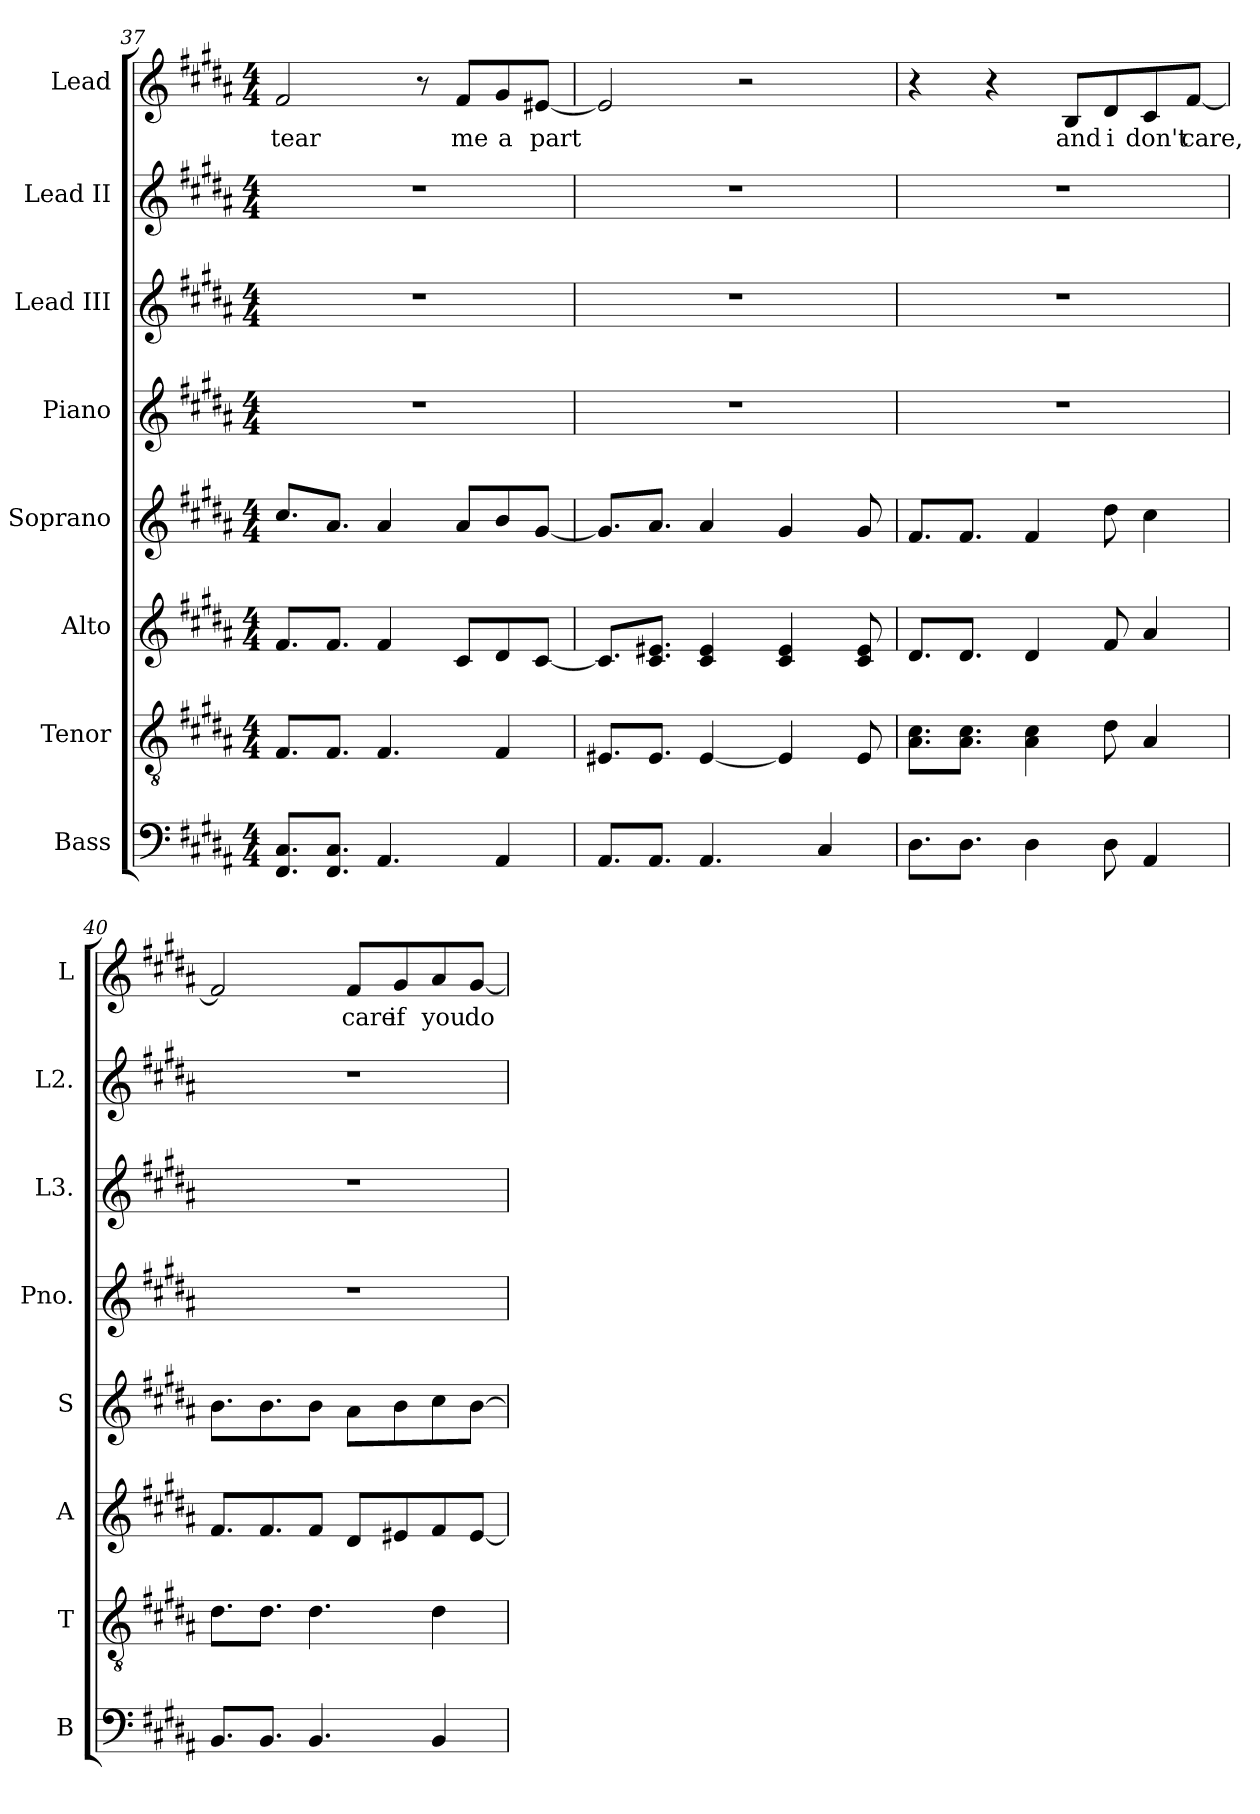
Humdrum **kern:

**kern	**kern	**kern	**kern	**kern	**kern	**kern	**kern	**text
*part8	*part7	*part6	*part5	*part4	*part3	*part2	*part1	*part1
*staff8	*staff7	*staff6	*staff5	*staff4	*staff3	*staff2	*staff1	*staff1
*I"Bass	*I"Tenor	*I"Alto	*I"Soprano	*I"Piano	*I"Lead III	*I"Lead II	*I"Lead	*
*I'B	*I'T	*I'A	*I'S	*I'Pno.	*I'L3.	*I'L2.	*I'L	*
*clefF4	*clefGv2	*clefG2	*clefG2	*clefG2	*clefG2	*clefG2	*clefG2	*
*k[f#c#g#d#a#]	*k[f#c#g#d#a#]	*k[f#c#g#d#a#]	*k[f#c#g#d#a#]	*k[f#c#g#d#a#]	*k[f#c#g#d#a#]	*k[f#c#g#d#a#]	*k[f#c#g#d#a#]	*
*M4/4	*M4/4	*M4/4	*M4/4	*M4/4	*M4/4	*M4/4	*M4/4	*
=37	=37	=37	=37	=37	=37	=37	=37	=37
!	!	!	!	!	!	!	!	!LO:LY:b
8.FF#/ 8.C#/L	8.F#/L	8.f#/L	8.cc#/L	1r	1r	1r	2f#/	tear
8.FF#/ 8.C#/J	8.F#/J	8.f#/J	8.a#/J	.	.	.	.	.
4.AA#/	4.F#/	4f#/	4a#/	.	.	.	.	.
.	.	.	.	.	.	.	8r	.
!	!	!	!	!	!	!	!	!LO:LY:b
.	.	8c#/L	8a#/L	.	.	.	8f#/L	me
!	!	!	!	!	!	!	!	!LO:LY:b
4AA#/	4F#/	8d#/	8b/	.	.	.	8g#/	a
!	!	!	!	!	!	!	!	!LO:LY:b
.	.	[8c#/J	[8g#/J	.	.	.	[8e#X/J	part
=38	=38	=38	=38	=38	=38	=38	=38	=38
8.AA#/L	8.E#X/L	8.c#/L]	8.g#/L]	1r	1r	1r	2e#/]	.
8.AA#/J	8.E#/J	8.c#/ 8.e#X/J	8.a#/J	.	.	.	.	.
4.AA#/	[4E#/	4c#/ 4e#/	4a#/	.	.	.	.	.
.	.	.	.	.	.	.	2r	.
.	4E#/]	4c#/ 4e#/	4g#/	.	.	.	.	.
4C#/	.	.	.	.	.	.	.	.
.	8E#/	8c#/ 8e#/	8g#/	.	.	.	.	.
!!LO:LB:g=z
=39	=39	=39	=39	=39	=39	=39	=39	=39
8.D#\L	8.A#\ 8.c#\L	8.d#/L	8.f#/L	1r	1r	1r	4r	.
8.D#\J	8.A#\ 8.c#\J	8.d#/J	8.f#/J	.	.	.	.	.
.	.	.	.	.	.	.	4r	.
4D#\	4A#\ 4c#\	4d#/	4f#/	.	.	.	.	.
!	!	!	!	!	!	!	!	!LO:LY:b
.	.	.	.	.	.	.	8B/L	and
!	!	!	!	!	!	!	!	!LO:LY:b
8D#\	8d#\	8f#/	8dd#\	.	.	.	8d#/	i
!	!	!	!	!	!	!	!	!LO:LY:b
4AA#/	4A#/	4a#/	4cc#\	.	.	.	8c#/	don't
!	!	!	!	!	!	!	!	!LO:LY:b
.	.	.	.	.	.	.	[8f#/J	care,
=40	=40	=40	=40	=40	=40	=40	=40	=40
8.BB/L	8.d#\L	8.f#/L	8.b\L	1r	1r	1r	2f#/]	.
8.BB/J	8.d#\J	8.f#/	8.b\	.	.	.	.	.
4.BB/	4.d#\	8f#/J	8b\J	.	.	.	.	.
!	!	!	!	!	!	!	!	!LO:LY:b
.	.	8d#/L	8a#\L	.	.	.	8f#/L	care
!	!	!	!	!	!	!	!	!LO:LY:b
.	.	8e#X/	8b\	.	.	.	8g#/	if
!	!	!	!	!	!	!	!	!LO:LY:b
4BB/	4d#\	8f#/	8cc#\	.	.	.	8a#/	you
!	!	!	!	!	!	!	!	!LO:LY:b
.	.	[8e#/J	[8b\J	.	.	.	[8g#/J	do
=	=	=	=	=	=	=	=	=
*-	*-	*-	*-	*-	*-	*-	*-	*-
